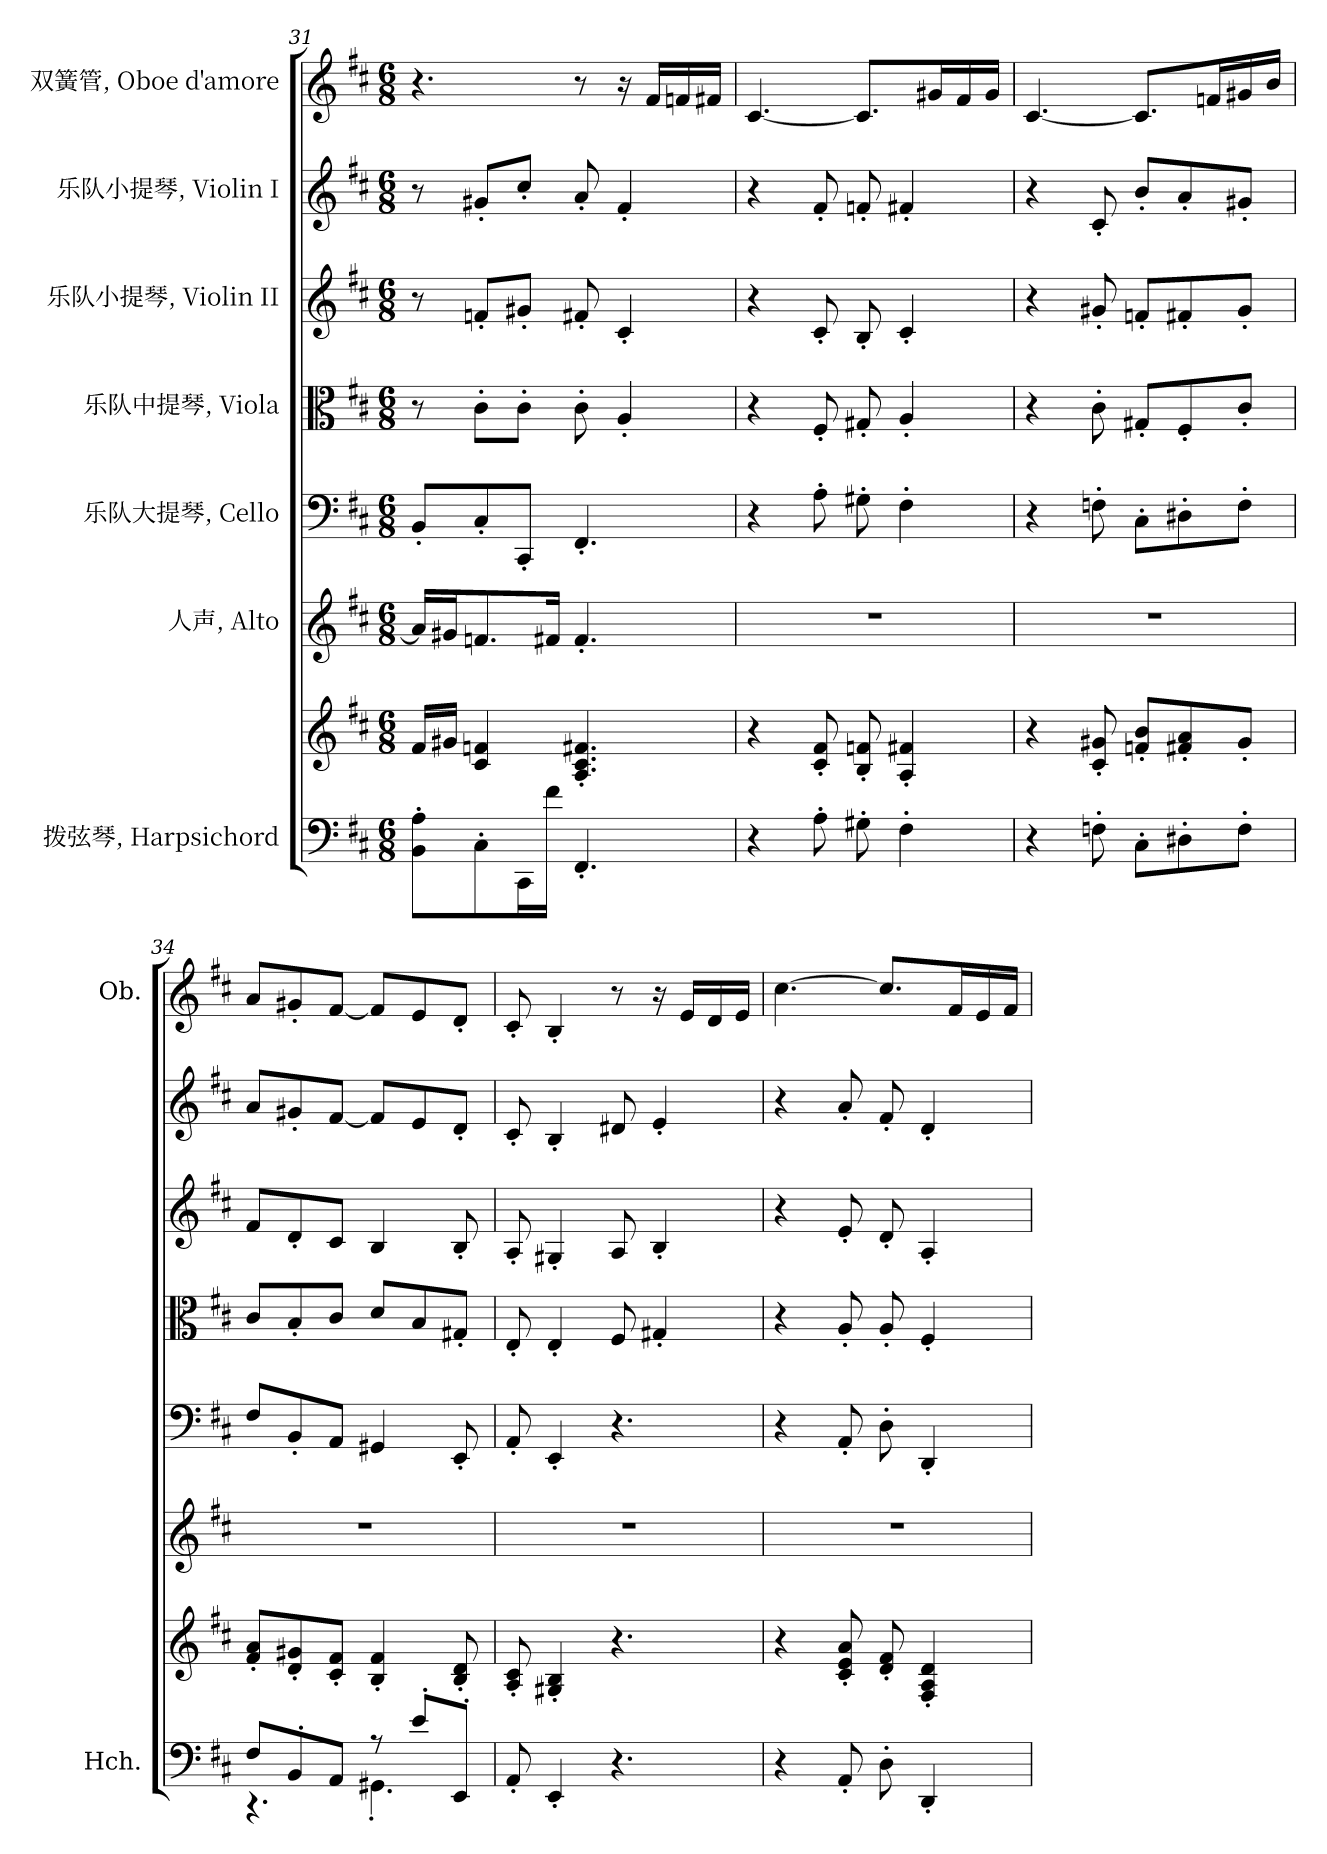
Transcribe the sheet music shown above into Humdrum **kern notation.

**kern	**kern	**kern	**kern	**kern	**kern	**kern	**kern
*part7	*part7	*part6	*part5	*part4	*part3	*part2	*part1
*staff8	*staff7	*staff6	*staff5	*staff4	*staff3	*staff2	*staff1
*I"拨弦琴, Harpsichord	*	*I"人声, Alto	*I"乐队大提琴, Cello	*I"乐队中提琴, Viola	*I"乐队小提琴, Violin II	*I"乐队小提琴, Violin I	*I"双簧管, Oboe d'amore
*I'Hch.	*	*	*	*	*	*	*I'Ob.
!!LO:PB:g=z
*clefF4	*clefG2	*clefG2	*clefF4	*clefC3	*clefG2	*clefG2	*clefG2
*k[f#c#]	*k[f#c#]	*k[f#c#]	*k[f#c#]	*k[f#c#]	*k[f#c#]	*k[f#c#]	*k[f#c#]
*M6/8	*M6/8	*M6/8	*M6/8	*M6/8	*M6/8	*M6/8	*M6/8
=31	=31	=31	=31	=31	=31	=31	=31
8BB\' 8A\'L	16f#/LL	16a/LL]	8BB'/L	8r	8r	8r	4.r
.	16g#X/JJ	16g#X/J	.	.	.	.	.
8C#'\	4c#/ 4fn/	8.fn/	8C#'/	8c#'\L	8fn'/L	8g#X'/L	.
16CC#\L	.	.	8CC#'/J	8c#'\J	8g#X'/J	8cc#'/J	.
16f#\JJ	.	16f#X/Jk	.	.	.	.	.
4.FF#'/	4.A/' 4.c#/' 4.f#X/'	4.f#'/	4.FF#'/	8c#'\	8f#X'/	8a'/	8r
.	.	.	.	4A'/	4c#'/	4f#'/	16r
.	.	.	.	.	.	.	16f#/LL
.	.	.	.	.	.	.	16fn/
.	.	.	.	.	.	.	16f#X/JJ
=32	=32	=32	=32	=32	=32	=32	=32
4r	4r	2.r	4r	4r	4r	4r	[4.c#/
8A'\	8c#/' 8f#/'	.	8A'\	8F#'/	8c#'/	8f#'/	.
8G#X'\	8B/' 8fn/'	.	8G#X'\	8G#X'/	8B'/	8fn'/	8.c#/L]
4F#'\	4A/' 4f#X/'	.	4F#'\	4A'/	4c#'/	4f#X'/	.
.	.	.	.	.	.	.	16g#X/L
.	.	.	.	.	.	.	16f#/
.	.	.	.	.	.	.	16g#/JJ
=33	=33	=33	=33	=33	=33	=33	=33
4r	4r	2.r	4r	4r	4r	4r	[4.c#/
8Fn'\	8c#/' 8g#X/'	.	8Fn'\	8c#'\	8g#X'/	8c#'/	.
8C#'\L	8fn/' 8b/'L	.	8C#'\L	8G#X'/L	8fn'/L	8b'/L	8.c#/L]
8D#X'\	8f#X/' 8a/'	.	8D#X'\	8F#'/	8f#X'/	8a'/	.
.	.	.	.	.	.	.	16fn/L
8F'\J	8g#'/J	.	8F'\J	8c#'/J	8g#'/J	8g#X'/J	16g#X/
.	.	.	.	.	.	.	16b/JJ
!!LO:PB:g=z
=34	=34	=34	=34	=34	=34	=34	=34
*^	*	*	*	*	*	*	*
8F#/L	4.r	8f#/' 8a/'L	2.r	8F#/L	8c#/L	8f#/L	8a/L	8a/L
8BB'/	.	8d/' 8g#X/'	.	8BB'/	8B'/	8d'/	8g#X'/	8g#X'/
8AA/J	.	8c#/' 8f#/'J	.	8AA/J	8c#/J	8c#/J	[8f#/J	[8f#/J
8r	4.GG#X'\	4B/' 4f#/'	.	4GG#X/	8d/L	4B/	8f#/L]	8f#/L]
8e'/L	.	.	.	.	8B/	.	8e/	8e/
8EE'/J	.	8B/' 8d/'	.	8EE'/	8G#X'/J	8B'/	8d'/J	8d'/J
*v	*v	*	*	*	*	*	*	*
=35	=35	=35	=35	=35	=35	=35	=35
8AA'/	8A/' 8c#/'	2.r	8AA'/	8E'/	8A'/	8c#'/	8c#'/
4EE'/	4G#X/' 4B/'	.	4EE'/	4E'/	4G#X'/	4B'/	4B'/
4.r	4.r	.	4.r	8F#/	8A/	8d#X/	8r
.	.	.	.	4G#X'/	4B'/	4e'/	16r
.	.	.	.	.	.	.	16e/LL
.	.	.	.	.	.	.	16d/
.	.	.	.	.	.	.	16e/JJ
=36	=36	=36	=36	=36	=36	=36	=36
4r	4r	2.r	4r	4r	4r	4r	[4.cc#\
8AA'/	8c#/' 8e/' 8a/'	.	8AA'/	8A'/	8e'/	8a'/	.
8D'\	8d/' 8f#/'	.	8D'\	8A'/	8d'/	8f#'/	8.cc#/L]
4DD'/	4F#/' 4A/' 4d/'	.	4DD'/	4F#'/	4A'/	4d'/	.
.	.	.	.	.	.	.	16f#/L
.	.	.	.	.	.	.	16e/
.	.	.	.	.	.	.	16f#/JJ
=	=	=	=	=	=	=	=
*-	*-	*-	*-	*-	*-	*-	*-
